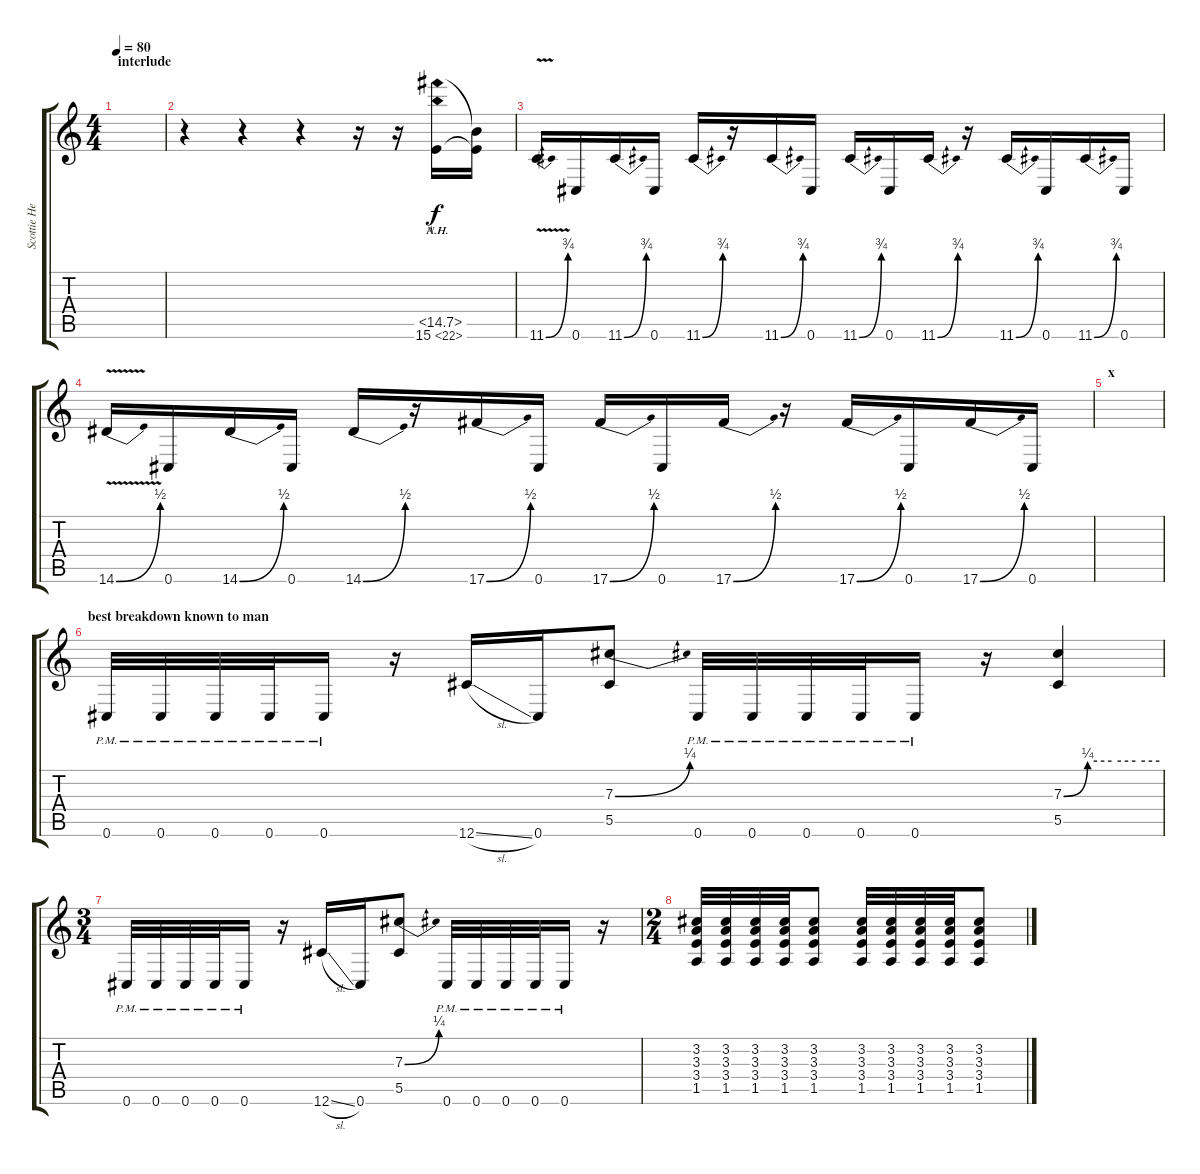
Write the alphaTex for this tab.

\track ("Scottie Henry" "Scottie He") {instrument distortionguitar}
\staff {score tabs}
\tuning (Eb4 Bb3 Gb3 Db3 Ab2 Db2) {hide}
\ts (4 4)
\section ("" "interlude")
\tempo 80
\clef g2
\ks c
|
r.4 r.4 r.4 r.16 r.16 (15.5{nh} 15.6{ah 7}).16{instrument guitarharmonics} (15.5{t} 15.6{t}).16 |
11.6{be (bend 0 0 60 3) v}.16{instrument distortionguitar} 0.6.16 11.6{be (bend 0 0 60 3)}.16 0.6.16 11.6{be (bend 0 0 60 3)}.16 r.16 11.6{be (bend 0 0 60 3)}.16 0.6.16 11.6{be (bend 0 0 60 3)}.16 0.6.16 11.6{be (bend 0 0 60 3)}.16 r.16 11.6{be (bend 0 0 60 3)}.16 0.6.16 11.6{be (bend 0 0 60 3)}.16 0.6.16 |
14.6{be (bend 0 0 60 2) v}.16 0.6.16 14.6{be (bend 0 0 60 2)}.16 0.6.16 14.6{be (bend 0 0 60 2)}.16 r.16 17.6{be (bend 0 0 60 2)}.16 0.6.16 17.6{be (bend 0 0 60 2)}.16 0.6.16 17.6{be (bend 0 0 60 2)}.16 r.16 17.6{be (bend 0 0 60 2)}.16 0.6.16 17.6{be (bend 0 0 60 2)}.16 0.6.16 |
\section ("" "x")
|
\section ("" "best breakdown known to man")
0.6{pm}.32 0.6{pm}.32 0.6{pm}.32 0.6{pm}.32 0.6{pm}.16 r.16 12.6{sl}.16 0.6.16 (7.3{be (bend 0 0 60 1)} 5.5).8 0.6{pm}.32 0.6{pm}.32 0.6{pm}.32 0.6{pm}.32 0.6{pm}.16 r.16 (7.3{be (custom 0 0 15 1 30 1 45 1 60 1)} 5.5).4 |
\ts (3 4)
0.6{pm}.32 0.6{pm}.32 0.6{pm}.32 0.6{pm}.32 0.6{pm}.16 r.16 12.6{sl}.16 0.6.16 (7.3{be (bend 0 0 60 1)} 5.5).8 0.6{pm}.32 0.6{pm}.32 0.6{pm}.32 0.6{pm}.32 0.6{pm}.16 r.16 |
\ts (2 4)
(3.2 3.3 3.4 1.5).32 (3.2 3.3 3.4 1.5).32 (3.2 3.3 3.4 1.5).32 (3.2 3.3 3.4 1.5).32 (3.2 3.3 3.4 1.5).8 (3.2 3.3 3.4 1.5).32 (3.2 3.3 3.4 1.5).32 (3.2 3.3 3.4 1.5).32 (3.2 3.3 3.4 1.5).32 (3.2 3.3 3.4 1.5).8
